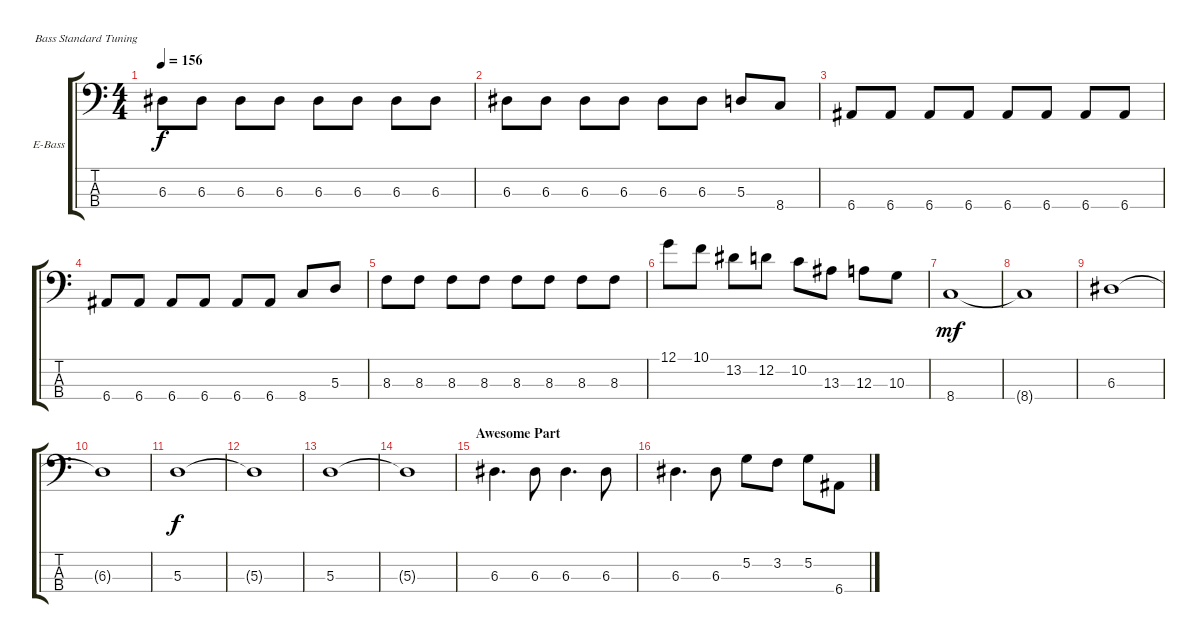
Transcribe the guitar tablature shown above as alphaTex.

\defaultSystemsLayout 4
\bracketExtendMode groupsimilarinstruments
\firstSystemTrackNameOrientation horizontal
\otherSystemsTrackNameOrientation horizontal
\track ("Electric Bass" "E-Bass") {instrument electricbassfinger}
\staff {score tabs}
\tuning (G2 D2 A1 E1)
\ts (4 4)
\tempo 156
\clef f4
\ks c
6.3.8{dy f} 6.3.8 6.3.8 6.3.8 6.3.8 6.3.8 6.3.8 6.3.8 |
6.3.8 6.3.8 6.3.8 6.3.8 6.3.8 6.3.8 5.3.8 8.4.8 |
6.4.8 6.4.8 6.4.8 6.4.8 6.4.8 6.4.8 6.4.8 6.4.8 |
6.4.8 6.4.8 6.4.8 6.4.8 6.4.8 6.4.8 8.4.8 5.3.8 |
8.3.8 8.3.8 8.3.8 8.3.8 8.3.8 8.3.8 8.3.8 8.3.8 |
12.1.8 10.1.8 13.2.8 12.2.8 10.2.8 13.3.8 12.3.8 10.3.8 |
8.4.1{dy mf} |
8.4{t}.1 |
6.3.1 |
6.3{t}.1 |
5.3.1{dy f} |
5.3{t}.1 |
5.3.1 |
5.3{t}.1 |
\section ("" "Awesome Part")
6.3.4{d} 6.3.8 6.3.4{d} 6.3.8 |
6.3.4{d} 6.3.8 5.2.8 3.2.8 5.2.8 6.4.8
